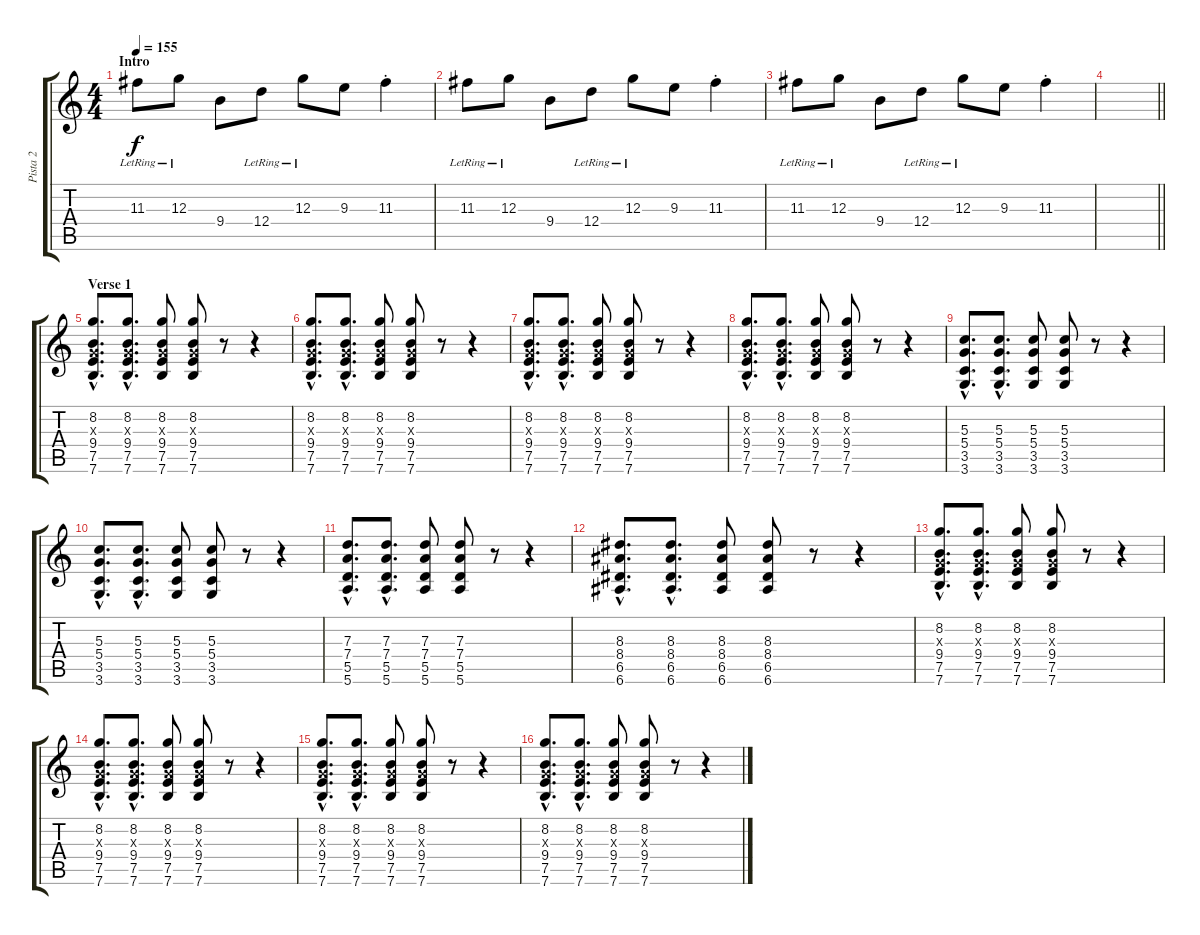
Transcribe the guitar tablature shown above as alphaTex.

\track ("Pista 2" "Pista 2") {instrument electricguitarjazz}
\staff {score tabs}
\tuning (E4 B3 G3 D3 A2 E2) {hide}
\ts (4 4)
\section ("" "Intro")
\tempo 155
\clef g2
\ks c
11.3{lr}.8{dy f instrument electricguitarjazz} 12.3{lr}.8 9.4.8 12.4{lr}.8 12.3{lr}.8 9.3.8 11.3{st}.4 |
11.3{lr}.8 12.3{lr}.8 9.4.8 12.4{lr}.8 12.3{lr}.8 9.3.8 11.3{st}.4 |
11.3{lr}.8 12.3{lr}.8 9.4.8 12.4{lr}.8 12.3{lr}.8 9.3.8 11.3{st}.4 |
\barLineRight lightlight
|
\section ("" "Verse 1")
(8.2{hac} 0.3{hac x} 9.4{hac} 7.5{hac} 7.6{hac}).8{d instrument distortionguitar} (8.2{hac} 0.3{hac x} 9.4{hac} 7.5{hac} 7.6{hac}).8{d} (8.2 0.3{x} 9.4 7.5 7.6).8 (8.2 0.3{x} 9.4 7.5 7.6).8 r.8 r.4 |
(8.2{hac} 0.3{hac x} 9.4{hac} 7.5{hac} 7.6{hac}).8{d} (8.2{hac} 0.3{hac x} 9.4{hac} 7.5{hac} 7.6{hac}).8{d} (8.2 0.3{x} 9.4 7.5 7.6).8 (8.2 0.3{x} 9.4 7.5 7.6).8 r.8 r.4 |
(8.2{hac} 0.3{hac x} 9.4{hac} 7.5{hac} 7.6{hac}).8{d} (8.2{hac} 0.3{hac x} 9.4{hac} 7.5{hac} 7.6{hac}).8{d} (8.2 0.3{x} 9.4 7.5 7.6).8 (8.2 0.3{x} 9.4 7.5 7.6).8 r.8 r.4 |
(8.2{hac} 0.3{hac x} 9.4{hac} 7.5{hac} 7.6{hac}).8{d} (8.2{hac} 0.3{hac x} 9.4{hac} 7.5{hac} 7.6{hac}).8{d} (8.2 0.3{x} 9.4 7.5 7.6).8 (8.2 0.3{x} 9.4 7.5 7.6).8 r.8 r.4 |
(5.3{hac} 5.4{hac} 3.5{hac} 3.6{hac}).8{d} (5.3{hac} 5.4{hac} 3.5{hac} 3.6{hac}).8{d} (5.3 5.4 3.5 3.6).8 (5.3 5.4 3.5 3.6).8 r.8 r.4 |
(5.3{hac} 5.4{hac} 3.5{hac} 3.6{hac}).8{d} (5.3{hac} 5.4{hac} 3.5{hac} 3.6{hac}).8{d} (5.3 5.4 3.5 3.6).8 (5.3 5.4 3.5 3.6).8 r.8 r.4 |
(7.3{hac} 7.4{hac} 5.5{hac} 5.6{hac}).8{d} (7.3{hac} 7.4{hac} 5.5{hac} 5.6{hac}).8{d} (7.3 7.4 5.5 5.6).8 (7.3 7.4 5.5 5.6).8 r.8 r.4 |
(8.3{hac} 8.4{hac} 6.5{hac} 6.6{hac}).8{d} (8.3{hac} 8.4{hac} 6.5{hac} 6.6{hac}).8{d} (8.3 8.4 6.5 6.6).8 (8.3 8.4 6.5 6.6).8 r.8 r.4 |
(8.2{hac} 0.3{hac x} 9.4{hac} 7.5{hac} 7.6{hac}).8{d instrument distortionguitar} (8.2{hac} 0.3{hac x} 9.4{hac} 7.5{hac} 7.6{hac}).8{d} (8.2 0.3{x} 9.4 7.5 7.6).8 (8.2 0.3{x} 9.4 7.5 7.6).8 r.8 r.4 |
(8.2{hac} 0.3{hac x} 9.4{hac} 7.5{hac} 7.6{hac}).8{d} (8.2{hac} 0.3{hac x} 9.4{hac} 7.5{hac} 7.6{hac}).8{d} (8.2 0.3{x} 9.4 7.5 7.6).8 (8.2 0.3{x} 9.4 7.5 7.6).8 r.8 r.4 |
(8.2{hac} 0.3{hac x} 9.4{hac} 7.5{hac} 7.6{hac}).8{d} (8.2{hac} 0.3{hac x} 9.4{hac} 7.5{hac} 7.6{hac}).8{d} (8.2 0.3{x} 9.4 7.5 7.6).8 (8.2 0.3{x} 9.4 7.5 7.6).8 r.8 r.4 |
(8.2{hac} 0.3{hac x} 9.4{hac} 7.5{hac} 7.6{hac}).8{d} (8.2{hac} 0.3{hac x} 9.4{hac} 7.5{hac} 7.6{hac}).8{d} (8.2 0.3{x} 9.4 7.5 7.6).8 (8.2 0.3{x} 9.4 7.5 7.6).8 r.8 r.4
